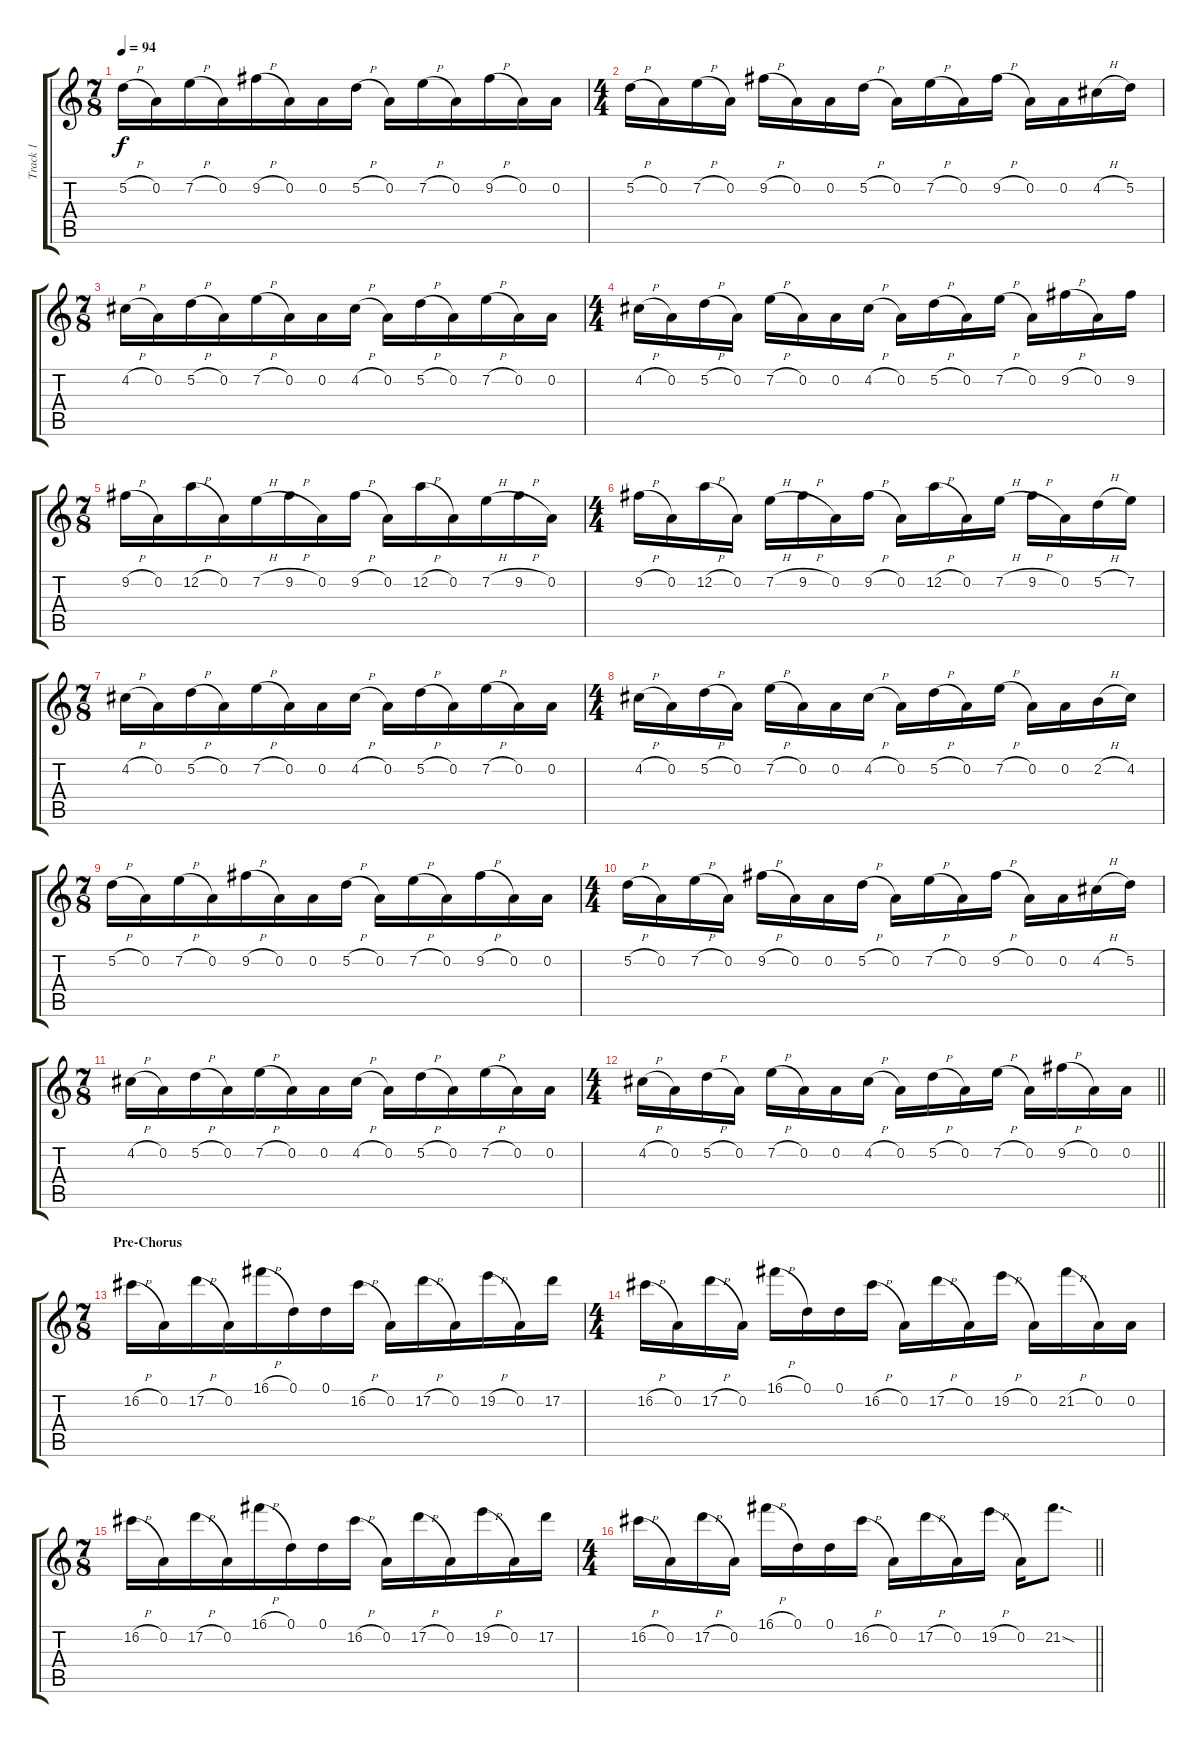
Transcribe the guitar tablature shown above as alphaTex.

\track ("Track 1" "Track 1") {instrument overdrivenguitar}
\staff {score tabs}
\tuning (D4 A3 F3 C3 G2 D2) {hide}
\ts (7 8)
\tempo 94
\clef g2
\ks c
5.2{h}.16{dy f} 0.2.16 7.2{h}.16 0.2.16 9.2{h}.16 0.2.16 0.2.16 5.2{h}.16 0.2.16 7.2{h}.16 0.2.16 9.2{h}.16 0.2.16 0.2.16 |
\ts (4 4)
5.2{h}.16 0.2.16 7.2{h}.16 0.2.16 9.2{h}.16 0.2.16 0.2.16 5.2{h}.16 0.2.16 7.2{h}.16 0.2.16 9.2{h}.16 0.2.16 0.2.16 4.2{h}.16 5.2.16 |
\ts (7 8)
4.2{h}.16 0.2.16 5.2{h}.16 0.2.16 7.2{h}.16 0.2.16 0.2.16 4.2{h}.16 0.2.16 5.2{h}.16 0.2.16 7.2{h}.16 0.2.16 0.2.16 |
\ts (4 4)
4.2{h}.16 0.2.16 5.2{h}.16 0.2.16 7.2{h}.16 0.2.16 0.2.16 4.2{h}.16 0.2.16 5.2{h}.16 0.2.16 7.2{h}.16 0.2.16 9.2{h}.16 0.2.16 9.2.16 |
\ts (7 8)
9.2{h}.16 0.2.16 12.2{h}.16 0.2.16 7.2{h}.16 9.2{h}.16 0.2.16 9.2{h}.16 0.2.16 12.2{h}.16 0.2.16 7.2{h}.16 9.2{h}.16 0.2.16 |
\ts (4 4)
9.2{h}.16 0.2.16 12.2{h}.16 0.2.16 7.2{h}.16 9.2{h}.16 0.2.16 9.2{h}.16 0.2.16 12.2{h}.16 0.2.16 7.2{h}.16 9.2{h}.16 0.2.16 5.2{h}.16 7.2.16 |
\ts (7 8)
4.2{h}.16 0.2.16 5.2{h}.16 0.2.16 7.2{h}.16 0.2.16 0.2.16 4.2{h}.16 0.2.16 5.2{h}.16 0.2.16 7.2{h}.16 0.2.16 0.2.16 |
\ts (4 4)
4.2{h}.16 0.2.16 5.2{h}.16 0.2.16 7.2{h}.16 0.2.16 0.2.16 4.2{h}.16 0.2.16 5.2{h}.16 0.2.16 7.2{h}.16 0.2.16 0.2.16 2.2{h}.16 4.2.16 |
\ts (7 8)
5.2{h}.16 0.2.16 7.2{h}.16 0.2.16 9.2{h}.16 0.2.16 0.2.16 5.2{h}.16 0.2.16 7.2{h}.16 0.2.16 9.2{h}.16 0.2.16 0.2.16 |
\ts (4 4)
5.2{h}.16 0.2.16 7.2{h}.16 0.2.16 9.2{h}.16 0.2.16 0.2.16 5.2{h}.16 0.2.16 7.2{h}.16 0.2.16 9.2{h}.16 0.2.16 0.2.16 4.2{h}.16 5.2.16 |
\ts (7 8)
4.2{h}.16 0.2.16 5.2{h}.16 0.2.16 7.2{h}.16 0.2.16 0.2.16 4.2{h}.16 0.2.16 5.2{h}.16 0.2.16 7.2{h}.16 0.2.16 0.2.16 |
\ts (4 4)
\barLineRight lightlight
4.2{h}.16 0.2.16 5.2{h}.16 0.2.16 7.2{h}.16 0.2.16 0.2.16 4.2{h}.16 0.2.16 5.2{h}.16 0.2.16 7.2{h}.16 0.2.16 9.2{h}.16 0.2.16 0.2.16 |
\ts (7 8)
\section ("" "Pre-Chorus")
16.2{h}.16 0.2.16 17.2{h}.16 0.2.16 16.1{h}.16 0.1.16 0.1.16 16.2{h}.16 0.2.16 17.2{h}.16 0.2.16 19.2{h}.16 0.2.16 17.2.16 |
\ts (4 4)
16.2{h}.16 0.2.16 17.2{h}.16 0.2.16 16.1{h}.16 0.1.16 0.1.16 16.2{h}.16 0.2.16 17.2{h}.16 0.2.16 19.2{h}.16 0.2.16 21.2{h}.16 0.2.16 0.2.16 |
\ts (7 8)
16.2{h}.16 0.2.16 17.2{h}.16 0.2.16 16.1{h}.16 0.1.16 0.1.16 16.2{h}.16 0.2.16 17.2{h}.16 0.2.16 19.2{h}.16 0.2.16 17.2.16 |
\ts (4 4)
\barLineRight lightlight
16.2{h}.16 0.2.16 17.2{h}.16 0.2.16 16.1{h}.16 0.1.16 0.1.16 16.2{h}.16 0.2.16 17.2{h}.16 0.2.16 19.2{h}.16 0.2.16 21.2{sod}.8{d}
